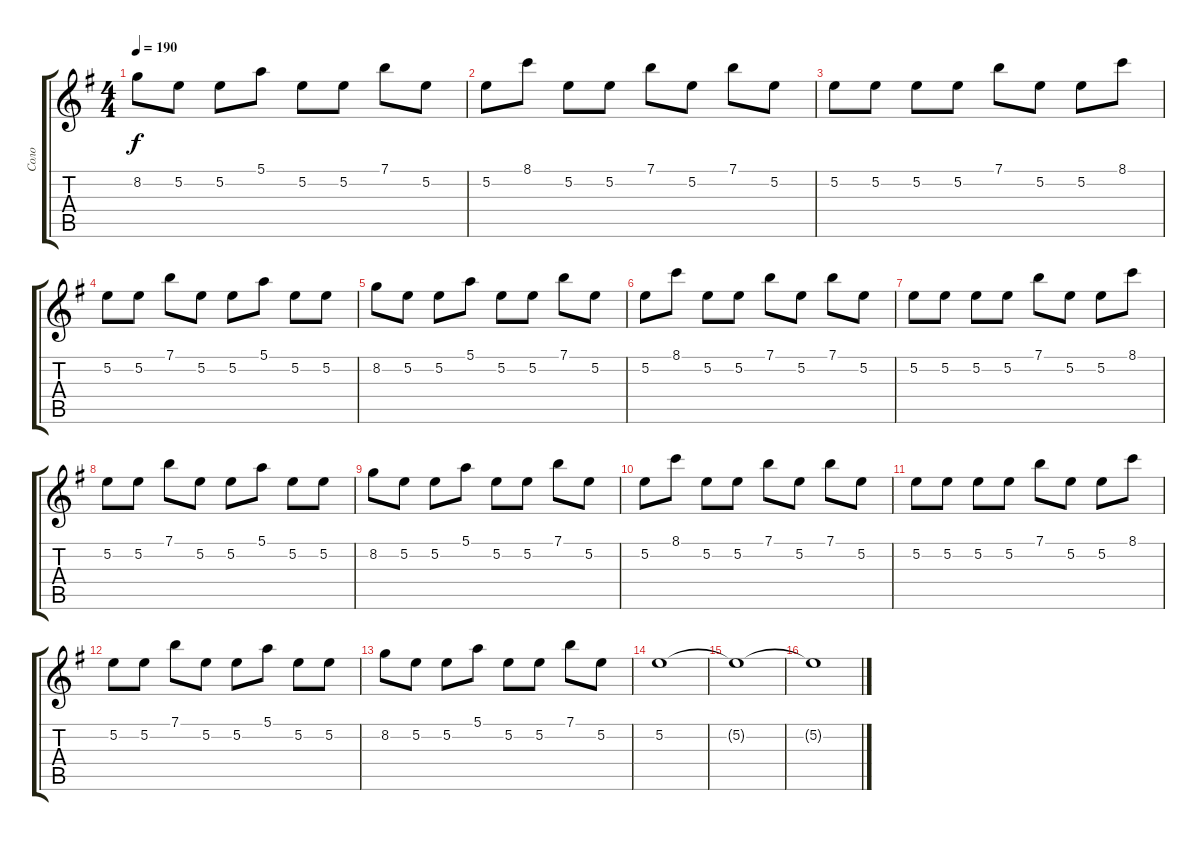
\track ("Соло" "Соло") {instrument distortionguitar}
\staff {score tabs}
\tuning (E4 B3 G3 D3 A2 E2) {hide}
\ts (4 4)
\tempo 190
\clef g2
\ks g
8.2.8{dy f} 5.2.8 5.2.8 5.1.8 5.2.8 5.2.8 7.1.8 5.2.8 |
5.2.8 8.1.8 5.2.8 5.2.8 7.1.8 5.2.8 7.1.8 5.2.8 |
5.2.8 5.2.8 5.2.8 5.2.8 7.1.8 5.2.8 5.2.8 8.1.8 |
5.2.8 5.2.8 7.1.8 5.2.8 5.2.8 5.1.8 5.2.8 5.2.8 |
8.2.8 5.2.8 5.2.8 5.1.8 5.2.8 5.2.8 7.1.8 5.2.8 |
5.2.8 8.1.8 5.2.8 5.2.8 7.1.8 5.2.8 7.1.8 5.2.8 |
5.2.8 5.2.8 5.2.8 5.2.8 7.1.8 5.2.8 5.2.8 8.1.8 |
5.2.8 5.2.8 7.1.8 5.2.8 5.2.8 5.1.8 5.2.8 5.2.8 |
8.2.8 5.2.8 5.2.8 5.1.8 5.2.8 5.2.8 7.1.8 5.2.8 |
5.2.8 8.1.8 5.2.8 5.2.8 7.1.8 5.2.8 7.1.8 5.2.8 |
5.2.8 5.2.8 5.2.8 5.2.8 7.1.8 5.2.8 5.2.8 8.1.8 |
5.2.8 5.2.8 7.1.8 5.2.8 5.2.8 5.1.8 5.2.8 5.2.8 |
8.2.8 5.2.8 5.2.8 5.1.8 5.2.8 5.2.8 7.1.8 5.2.8 |
5.2.1 |
5.2{t}.1 |
5.2{t}.1
